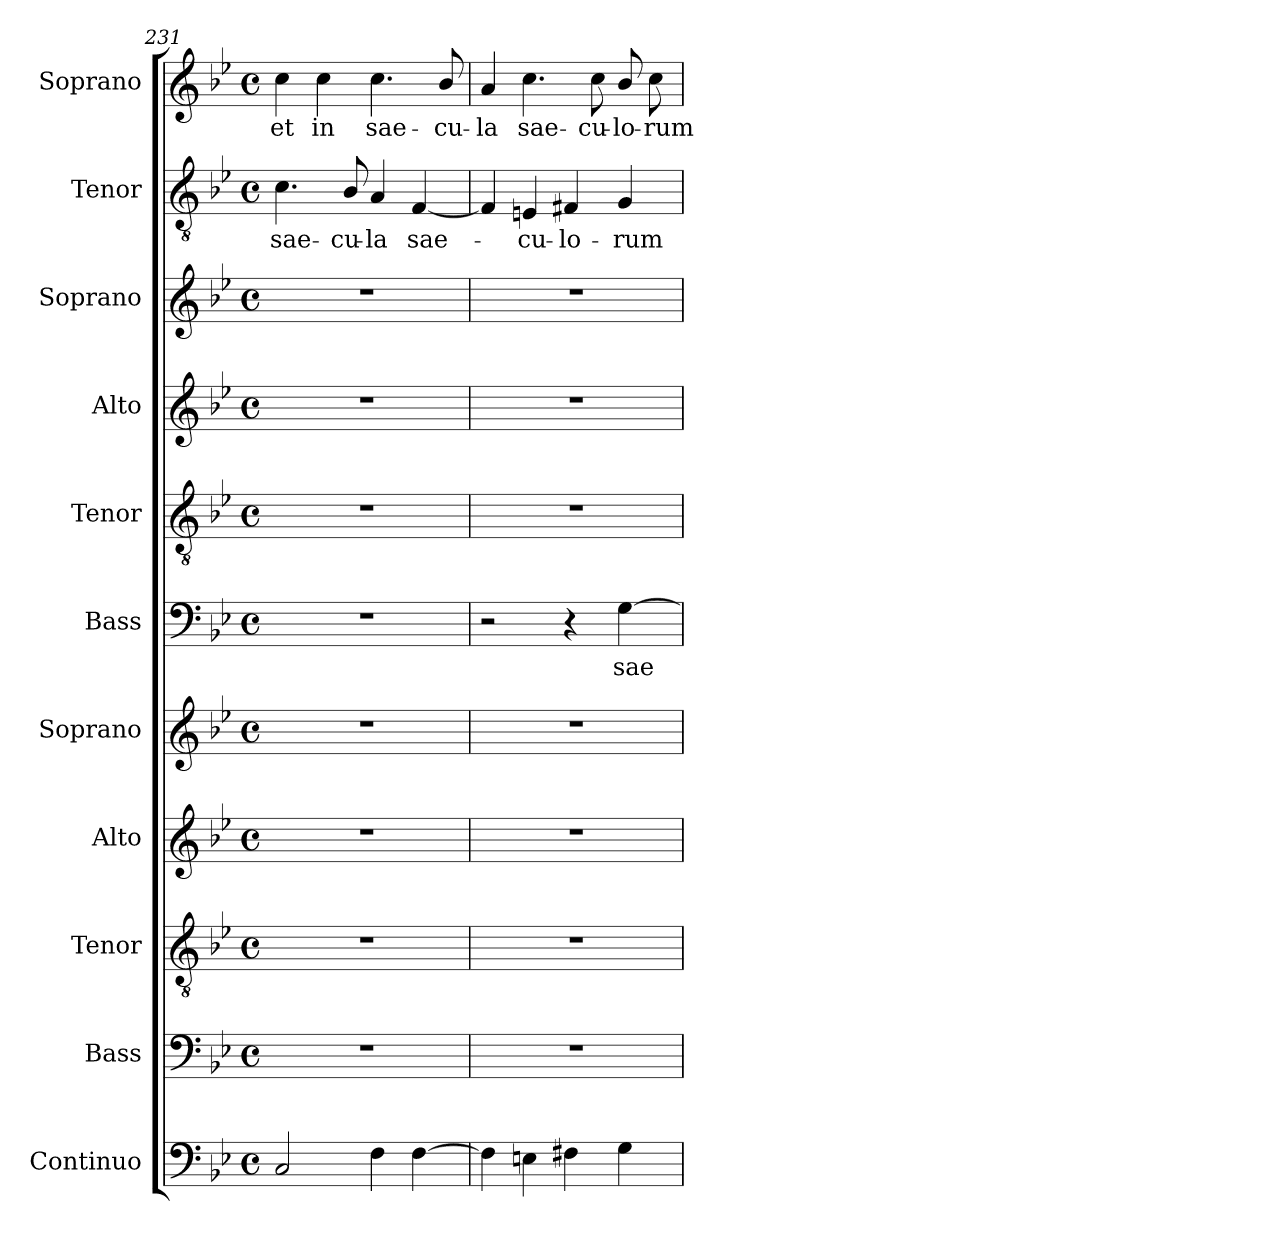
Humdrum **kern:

**kern	**kern	**kern	**kern	**kern	**kern	**text	**kern	**kern	**kern	**kern	**text	**kern	**text
*part11	*part10	*part9	*part8	*part7	*part6	*part6	*part5	*part4	*part3	*part2	*part2	*part1	*part1
*staff11	*staff10	*staff9	*staff8	*staff7	*staff6	*staff6	*staff5	*staff4	*staff3	*staff2	*staff2	*staff1	*staff1
*I"Continuo	*I"Bass	*I"Tenor	*I"Alto	*I"Soprano	*I"Bass	*	*I"Tenor	*I"Alto	*I"Soprano	*I"Tenor	*	*I"Soprano	*
*I'Cont.	*I'B.	*I'T.	*I'A.	*I'S.	*I'B.	*	*I'T.	*I'A.	*I'S.	*I'T.	*	*I'S.	*
*clefF4	*clefF4	*clefGv2	*clefG2	*clefG2	*clefF4	*	*clefGv2	*clefG2	*clefG2	*clefGv2	*	*clefG2	*
*	*	*ITrd7c12	*	*	*	*	*ITrd7c12	*	*	*ITrd7c12	*	*	*
*k[b-e-]	*k[b-e-]	*k[b-e-]	*k[b-e-]	*k[b-e-]	*k[b-e-]	*	*k[b-e-]	*k[b-e-]	*k[b-e-]	*k[b-e-]	*	*k[b-e-]	*
*B-:	*B-:	*B-:	*B-:	*B-:	*B-:	*	*B-:	*B-:	*B-:	*B-:	*	*B-:	*
*M4/4	*M4/4	*M4/4	*M4/4	*M4/4	*M4/4	*	*M4/4	*M4/4	*M4/4	*M4/4	*	*M4/4	*
*met(c)	*met(c)	*met(c)	*met(c)	*met(c)	*met(c)	*	*met(c)	*met(c)	*met(c)	*met(c)	*	*met(c)	*
=231	=231	=231	=231	=231	=231	=231	=231	=231	=231	=231	=231	=231	=231
!	!	!	!	!	!	!	!	!	!	!	!LO:LY:b:color=#000000	!	!
!	!	!	!	!	!	!	!	!	!	!	!	!	!LO:LY:b:color=#000000
2Ci/	1r	1r	1r	1r	1r	.	1r	1r	1r	4.Ci\	sae-	4cci\	et
!	!	!	!	!	!	!	!	!	!	!	!	!	!LO:LY:b:color=#000000
.	.	.	.	.	.	.	.	.	.	.	.	4cci\	in
!	!	!	!	!	!	!	!	!	!	!	!LO:LY:b:color=#000000	!	!
.	.	.	.	.	.	.	.	.	.	8BB-i/	-cu-	.	.
!	!	!	!	!	!	!	!	!	!	!	!LO:LY:b:color=#000000	!	!
!	!	!	!	!	!	!	!	!	!	!	!	!	!LO:LY:b:color=#000000
4Fi\	.	.	.	.	.	.	.	.	.	4AAi/	-la	4.cci\	sae-
!	!	!	!	!	!	!	!	!	!	!	!LO:LY:b:color=#000000	!	!
[>4Fi\	.	.	.	.	.	.	.	.	.	[<4FFi/	sae-	.	.
!	!	!	!	!	!	!	!	!	!	!	!	!	!LO:LY:b:color=#000000
.	.	.	.	.	.	.	.	.	.	.	.	8b-i/	-cu-
=232	=232	=232	=232	=232	=232	=232	=232	=232	=232	=232	=232	=232	=232
!	!	!	!	!	!	!	!	!	!	!	!	!	!LO:LY:b:color=#000000
4Fi\]	1r	1r	1r	1r	2r	.	1r	1r	1r	4FFi/]	.	4ai/	-la
!	!	!	!	!	!	!	!	!	!	!	!LO:LY:b:color=#000000	!	!
!	!	!	!	!	!	!	!	!	!	!	!	!	!LO:LY:b:color=#000000
4Eni\	.	.	.	.	.	.	.	.	.	4EEni/	-cu-	4.cci\	sae-
!	!	!	!	!	!	!	!	!	!	!	!LO:LY:b:color=#000000	!	!
4F#Xi\	.	.	.	.	4r	.	.	.	.	4FF#Xi/	-lo-	.	.
!	!	!	!	!	!	!	!	!	!	!	!	!	!LO:LY:b:color=#000000
.	.	.	.	.	.	.	.	.	.	.	.	8cci\	-cu-
!	!	!	!	!	!	!LO:LY:b:color=#000000	!	!	!	!	!	!	!
!	!	!	!	!	!	!	!	!	!	!	!LO:LY:b:color=#000000	!	!
!	!	!	!	!	!	!	!	!	!	!	!	!	!LO:LY:b:color=#000000
4Gi\	.	.	.	.	[>4Gi\	sae-	.	.	.	4GGi/	-rum	8b-i/	-lo-
!	!	!	!	!	!	!	!	!	!	!	!	!	!LO:LY:b:color=#000000
.	.	.	.	.	.	.	.	.	.	.	.	8cci\	-rum
=	=	=	=	=	=	=	=	=	=	=	=	=	=
*-	*-	*-	*-	*-	*-	*-	*-	*-	*-	*-	*-	*-	*-
